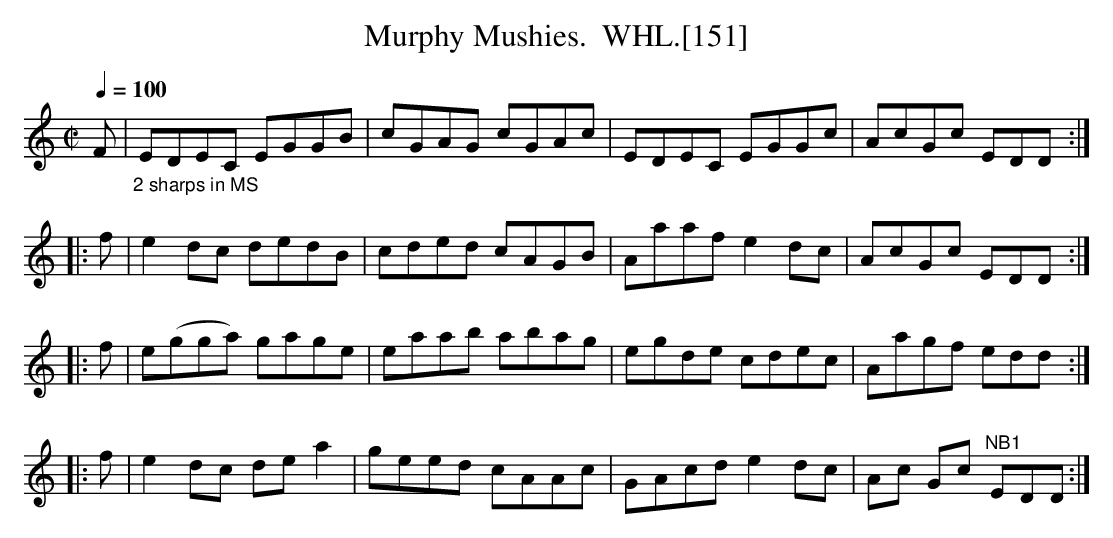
X:1
T:Murphy Mushies.  WHL.[151]
M:C|
L:1/8
Q:1/4=100
K:Ddor
F|"_2 sharps in MS"EDEC EGGB|cGAG cGAc|EDEC EGGc|AcGc EDD :|
|:f|e2dc dedB|cded cAGB|Aaaf e2 dc|AcGc EDD :|
|:f|e(gga) gage|eaab abag|egde cdec|Aagf edd :|
|:f|e2 dc de a2|geed cAAc|GAcd e2 dc|Ac Gc "^NB1" EDD :|
